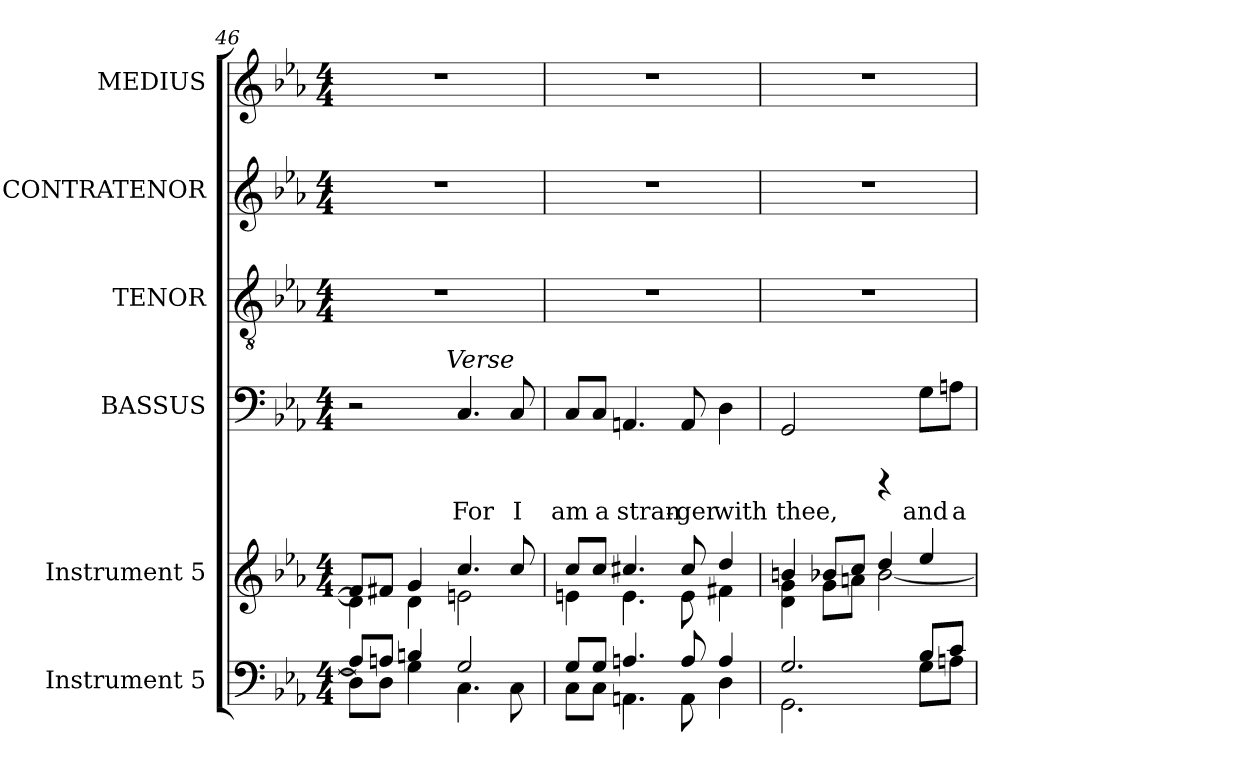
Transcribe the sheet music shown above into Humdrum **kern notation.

**kern	**kern	**kern	**text	**kern	**kern	**kern
*part6	*part5	*part4	*part4	*part3	*part2	*part1
*staff6	*staff5	*staff4	*staff4	*staff3	*staff2	*staff1
*I"Instrument 5	*I"Instrument 5	*I"BASSUS	*	*I"TENOR	*I"CONTRATENOR	*I"MEDIUS
*	*	*I'B	*	*I'T	*I'A	*I'S
*clefF4	*clefG2	*clefF4	*	*clefGv2	*clefG2	*clefG2
*k[b-e-a-]	*k[b-e-a-]	*k[b-e-a-]	*	*k[b-e-a-]	*k[b-e-a-]	*k[b-e-a-]
*E-:	*E-:	*E-:	*	*E-:	*E-:	*E-:
*M4/4	*M4/4	*M4/4	*	*M4/4	*M4/4	*M4/4
=46	=46	=46	=46	=46	=46	=46
*^	*^	*^	*	*	*	*
8A/L]	8D\L]	8f#/L]	4d\]	2r	4...ryy	.	1r	1r	1r
8An/J	8D\J	8f#X/J	.	.	.	.	.	.	.
4Bn/	4G\	4g/	4d\	.	.	.	.	.	.
!	!	!	!	!	!LO:TX:a:i:t=Verse	!	!	!	!
.	.	.	.	.	2ryy	.	.	.	.
!	!	!	!	!	!	!LO:LY:b	!	!	!
2G/	4.C\	4.cc/	2en\	4.C/	.	For	.	.	.
!	!	!	!	!	!	!LO:LY:b	!	!	!
.	8C\	8cc/	.	8C/	.	I	.	.	.
.	.	.	.	.	32ryy	.	.	.	.
!!LO:PB:g=z
=47	=47	=47	=47	=47	=47	=47	=47	=47	=47
!	!	!	!	!	!	!LO:LY:b	!	!	!
*	*	*	*	*v	*v	*	*	*	*
8G/L	8C\L	8cc/L	4en\	8C/L	am	1r	1r	1r
!	!	!	!	!	!LO:LY:b	!	!	!
8G/J	8C\J	8cc/J	.	8C/J	a	.	.	.
!	!	!	!	!	!LO:LY:b	!	!	!
4.An/	4.AAn\	4.cc#X/	4.e\	4.AAn/	stran-	.	.	.
!	!	!	!	!	!LO:LY:b	!	!	!
8A/	8AA\	8cc#/	8e\	8AA/	-ger	.	.	.
!	!	!	!	!	!LO:LY:b	!	!	!
4A/	4D\	4dd/	4f#X\	4D\	with	.	.	.
=48	=48	=48	=48	=48	=48	=48	=48	=48
!	!	!	!	!	!LO:LY:b	!	!	!
2.G/	2.GG\	4bn/	4d\ 4g\	2GG/	thee,	1r	1r	1r
.	.	8b-X/L	8g\L	.	.	.	.	.
.	.	8cc/J	8an\J	.	.	.	.	.
.	.	4dd/	[<2b-\	4rCCC	.	.	.	.
!	!	!	!	!	!LO:LY:b	!	!	!
8B-/L	8G\L	4ee-/	.	8G\L	and	.	.	.
!	!	!	!	!	!LO:LY:b	!	!	!
8c/J	8An\J	.	.	8An\J	a	.	.	.
*v	*v	*	*	*	*	*	*	*
*	*v	*v	*	*	*	*	*
=	=	=	=	=	=	=
*-	*-	*-	*-	*-	*-	*-
